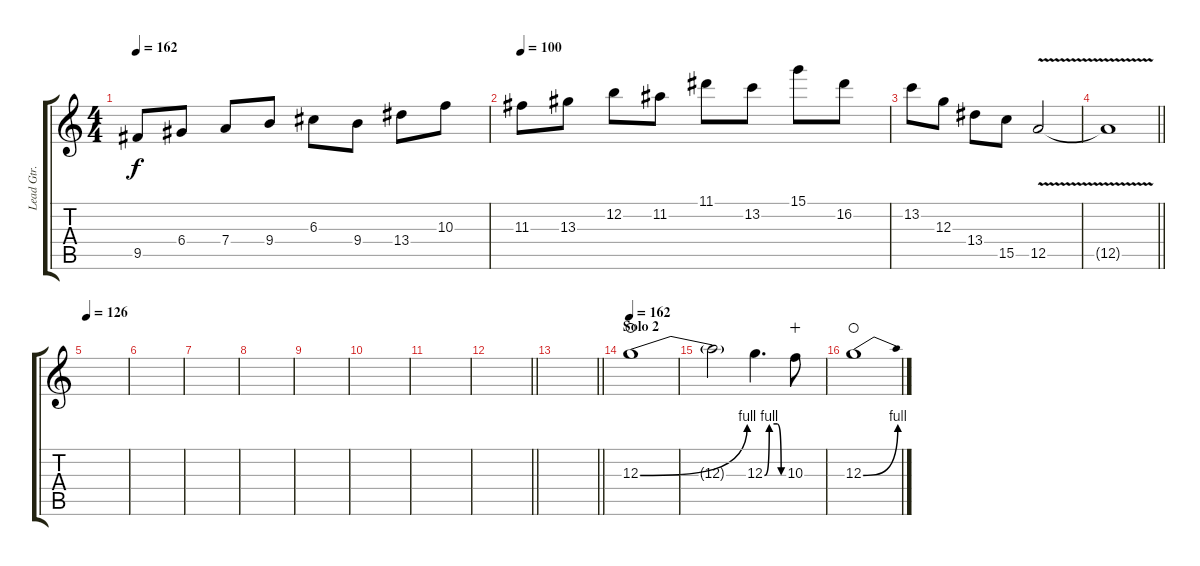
\track ("Lead Gtr." "Lead Gtr.") {instrument distortionguitar}
\staff {score tabs}
\tuning (E4 B3 G3 D3 A2 D2) {hide}
\ts (4 4)
\section ("" "")
\tempo 162
\clef g2
\ks c
9.5.8{dy f} 6.4.8 7.4.8 9.4.8 6.3.8 9.4.8 13.4.8 10.3.8 |
\tempo 100
11.3.8 13.3.8 12.2.8 11.2.8 11.1.8 13.2.8 15.1.8 16.2.8 |
13.2.8 12.3.8 13.4.8 15.5.8 12.5{v}.2 |
\barLineRight lightlight
12.5{t}.1 |
\section ("" "")
\tempo 126
|
|
|
|
|
|
|
\barLineRight lightlight
|
\barLineRight lightlight
|
\section ("" "Solo 2")
\tempo 162
12.3{be (bend 0 0 60 4)}.1{waho} |
12.3{t}.2 12.3{be (custom 0 0 15 4 40 4 53 0 60 0)}.4{d} 10.3.8{wahc} |
12.3{be (bend 0 0 60 4)}.1{waho}
